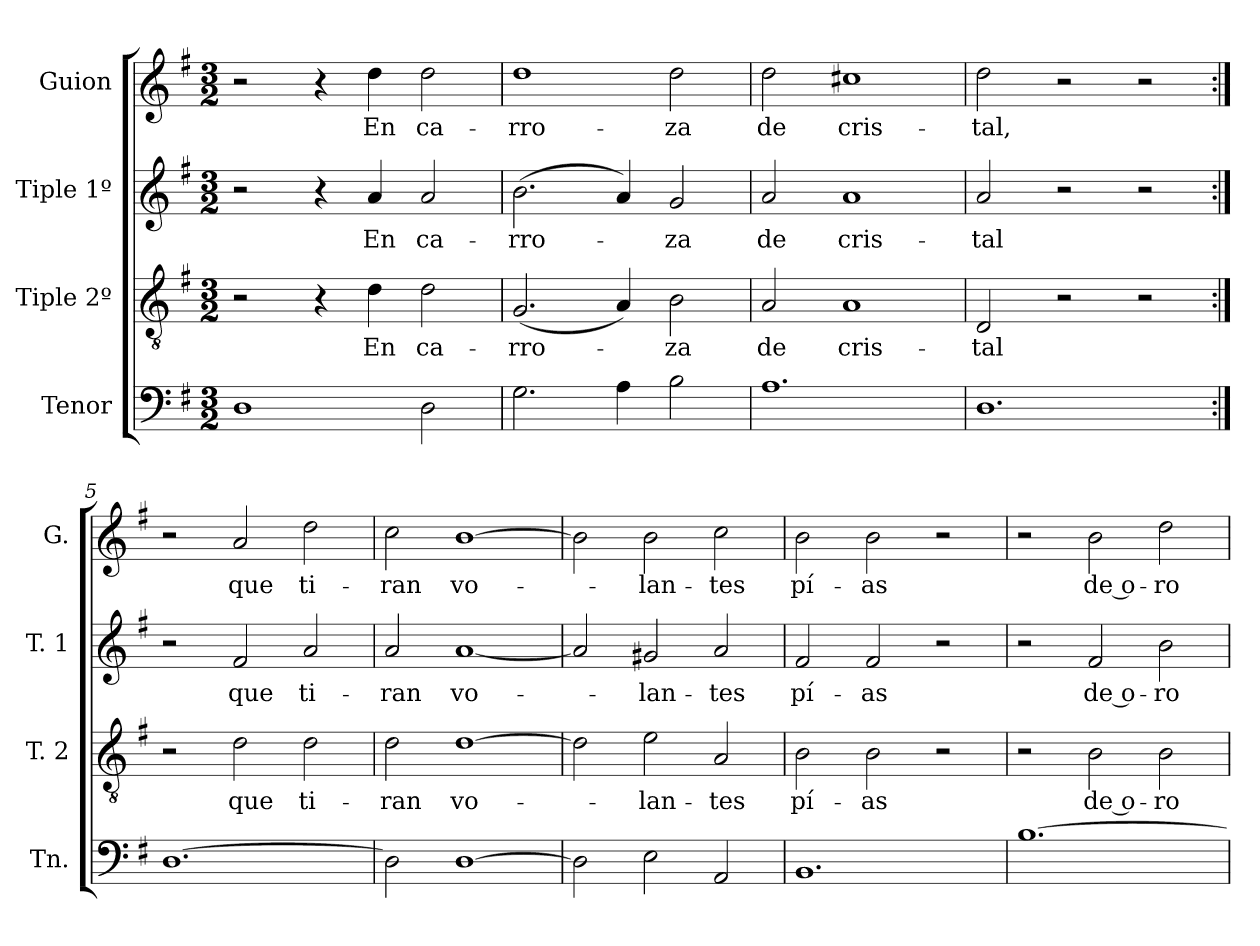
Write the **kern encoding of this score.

**kern	**kern	**text	**kern	**text	**kern	**text
*part4	*part3	*part3	*part2	*part2	*part1	*part1
*staff4	*staff3	*staff3	*staff2	*staff2	*staff1	*staff1
*I"Tenor	*I"Tiple 2º	*	*I"Tiple 1º	*	*I"Guion	*
*I'Tn.	*I'T. 2	*	*I'T. 1	*	*I'G.	*
*clefF4	*clefGv2	*	*clefG2	*	*clefG2	*
*k[f#]	*k[f#]	*	*k[f#]	*	*k[f#]	*
*M3/2	*M3/2	*	*M3/2	*	*M3/2	*
=1	=1	=1	=1	=1	=1	=1
1D	2r	.	2r	.	2r	.
.	4r	.	4r	.	4r	.
.	4d	En	4a	En	4dd	En
2D	2d	ca-	2a	ca-	2dd	ca-
=2	=2	=2	=2	=2	=2	=2
2.G	(2.G	-rro-	(2.b	-rro-	1dd	-rro-
4A	4A)	.	4a)	.	.	.
2B	2B	-za	2g	-za	2dd	-za
=3	=3	=3	=3	=3	=3	=3
1.A	2A	de	2a	de	2dd	de
.	1A	cris-	1a	cris-	1cc#X	cris-
=4	=4	=4	=4	=4	=4	=4
1.D	2D	-tal	2a	-tal	2dd	-tal,
.	2r	.	2r	.	2r	.
.	2r	.	2r	.	2r	.
=5:|!	=5:|!	=5:|!	=5:|!	=5:|!	=5:|!	=5:|!
[1.D	2r	.	2r	.	2r	.
.	2d	que	2f#	que	2a	que
.	2d	ti-	2a	ti-	2dd	ti-
=6	=6	=6	=6	=6	=6	=6
2D]	2d	-ran	2a	-ran	2cc	-ran
[1D	[1d	vo-	[1a	vo-	[1b	vo-
=7	=7	=7	=7	=7	=7	=7
2D]	2d]	.	2a]	.	2b]	.
2E	2e	-lan-	2g#X	-lan-	2b	-lan-
2AA	2A	-tes	2a	-tes	2cc	-tes
=8	=8	=8	=8	=8	=8	=8
1.BB	2B	pí-	2f#	pí-	2b	pí-
.	2B	-as	2f#	-as	2b	-as
.	2r	.	2r	.	2r	.
=9	=9	=9	=9	=9	=9	=9
[1.B	2r	.	2r	.	2r	.
.	2B	de o-	2f#	de o-	2b	de o-
.	2B	-ro	2b	-ro	2dd	-ro
=	=	=	=	=	=	=
*-	*-	*-	*-	*-	*-	*-
